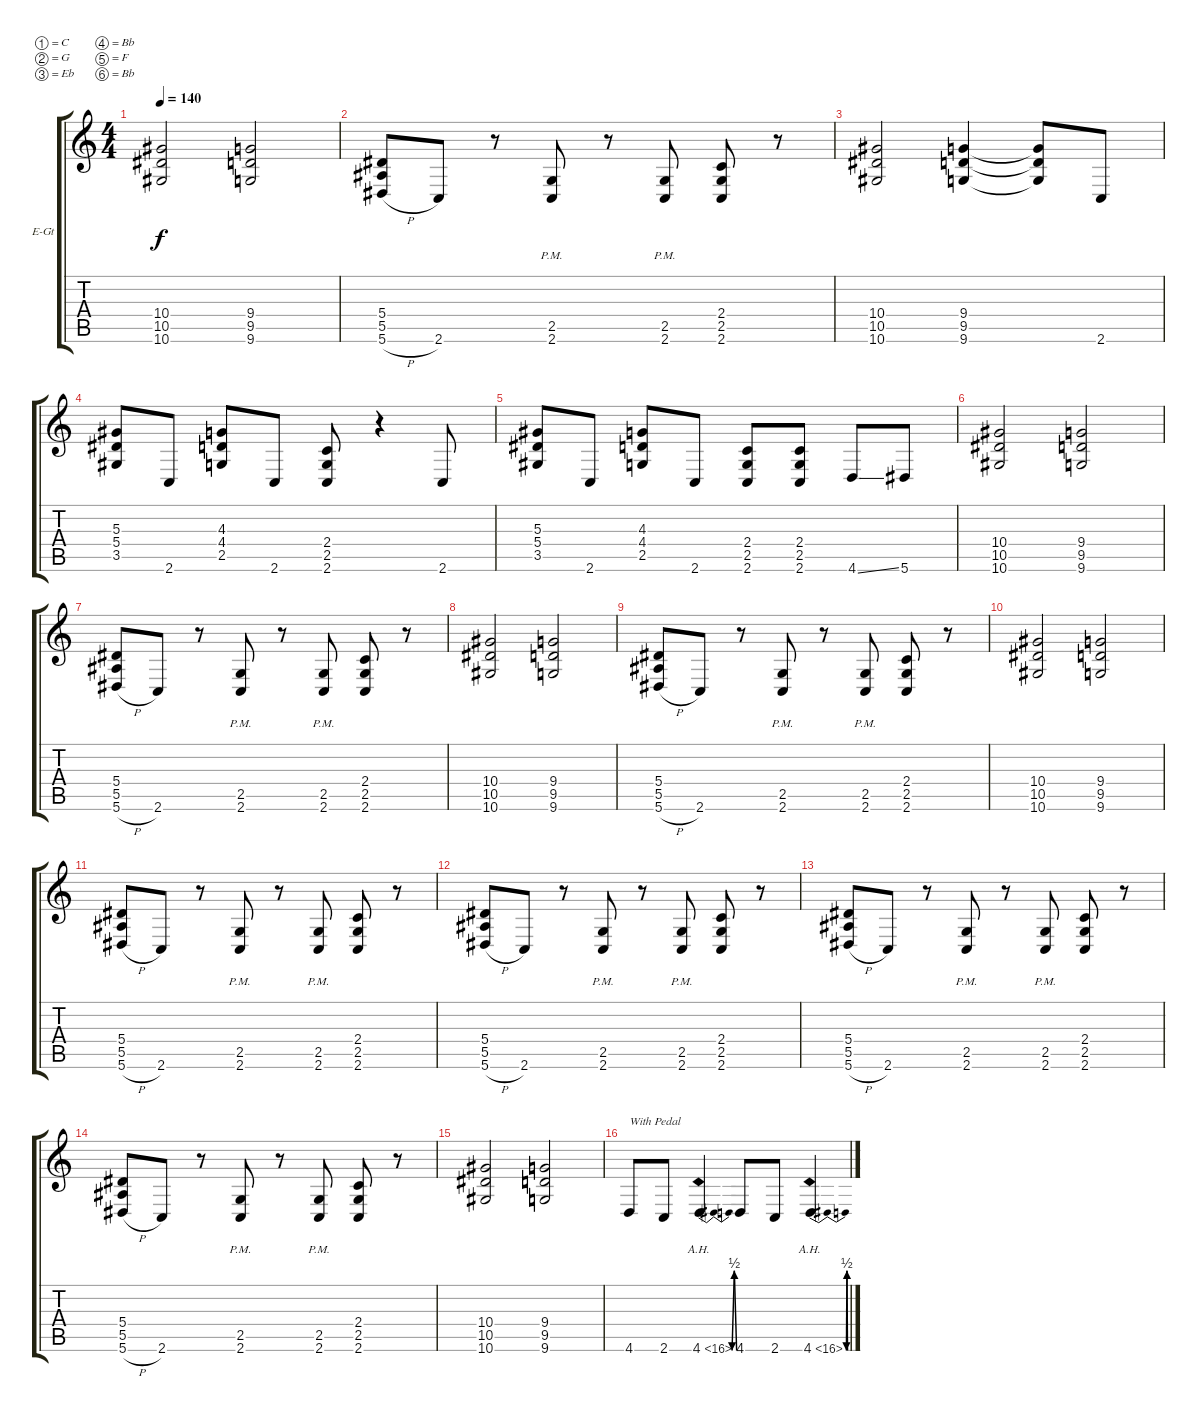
\bracketExtendMode groupsimilarinstruments
\firstSystemTrackNameOrientation horizontal
\otherSystemsTrackNameOrientation horizontal
\track ("Овердрайв" "E-Gt") {instrument distortionguitar}
\staff {score tabs}
\tuning (C4 G3 Eb3 Bb2 F2 Bb1)
\ts (4 4)
\tempo 140
\clef g2
\ks c
(10.4 10.5 10.6).2{dy f} (9.4 9.5 9.6).2 |
(5.4 5.5 5.6{h}).8 2.6.8 r.8 (2.5{pm} 2.6).8 r.8 (2.5{pm} 2.6).8 (2.4 2.5 2.6).8 r.8 |
(10.4 10.5 10.6).2 (9.4 9.5 9.6).4 (9.4{t} 9.5{t} 9.6{t}).8 2.6.8 |
(5.3 5.4 3.5).8 2.6.8 (4.3 4.4 2.5).8 2.6.8 (2.4 2.5 2.6).8 r.4 2.6.8 |
(5.3 5.4 3.5).8 2.6.8 (4.3 4.4 2.5).8 2.6.8 (2.4 2.5 2.6).8 (2.4 2.5 2.6).8 4.6{ss}.8 5.6.8 |
(10.4 10.5 10.6).2 (9.4 9.5 9.6).2 |
(5.4 5.5 5.6{h}).8 2.6.8 r.8 (2.5{pm} 2.6).8 r.8 (2.5{pm} 2.6).8 (2.4 2.5 2.6).8 r.8 |
(10.4 10.5 10.6).2 (9.4 9.5 9.6).2 |
(5.4 5.5 5.6{h}).8 2.6.8 r.8 (2.5{pm} 2.6).8 r.8 (2.5{pm} 2.6).8 (2.4 2.5 2.6).8 r.8 |
(10.4 10.5 10.6).2 (9.4 9.5 9.6).2 |
(5.4 5.5 5.6{h}).8 2.6.8 r.8 (2.5{pm} 2.6).8 r.8 (2.5{pm} 2.6).8 (2.4 2.5 2.6).8 r.8 |
(5.4 5.5 5.6{h}).8 2.6.8 r.8 (2.5{pm} 2.6).8 r.8 (2.5{pm} 2.6).8 (2.4 2.5 2.6).8 r.8 |
(5.4 5.5 5.6{h}).8 2.6.8 r.8 (2.5{pm} 2.6).8 r.8 (2.5{pm} 2.6).8 (2.4 2.5 2.6).8 r.8 |
(5.4 5.5 5.6{h}).8 2.6.8 r.8 (2.5{pm} 2.6).8 r.8 (2.5{pm} 2.6).8 (2.4 2.5 2.6).8 r.8 |
(10.4 10.5 10.6).2 (9.4 9.5 9.6).2 |
4.6.8{txt "With Pedal"} 2.6.8 4.6{be (bendrelease 0 0 30 2 30 2 60 0) ah 12}.4 4.6.8 2.6.8 4.6{be (bendrelease 0 0 30 2 30 2 60 0) ah 12}.4
